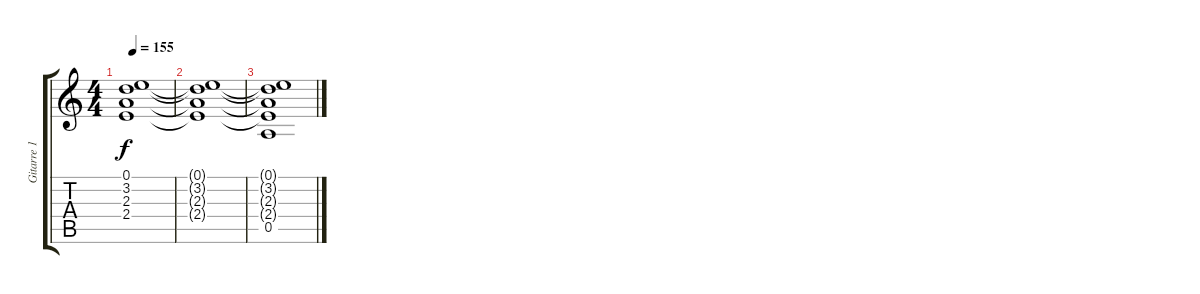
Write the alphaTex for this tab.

\track ("Gitarre 1" "Gitarre 1") {instrument acousticguitarsteel}
\staff {score tabs}
\tuning (E4 B3 G3 D3 A2 E2) {hide}
\ts (4 4)
\tempo 155
\clef g2
\ks c
(0.1{t} 3.2{t} 2.3{t} 2.4{t}).1{dy f} |
(0.1{t} 3.2{t} 2.3{t} 2.4{t}).1 |
(0.1{t} 3.2{t} 2.3{t} 2.4{t} 0.5).1
